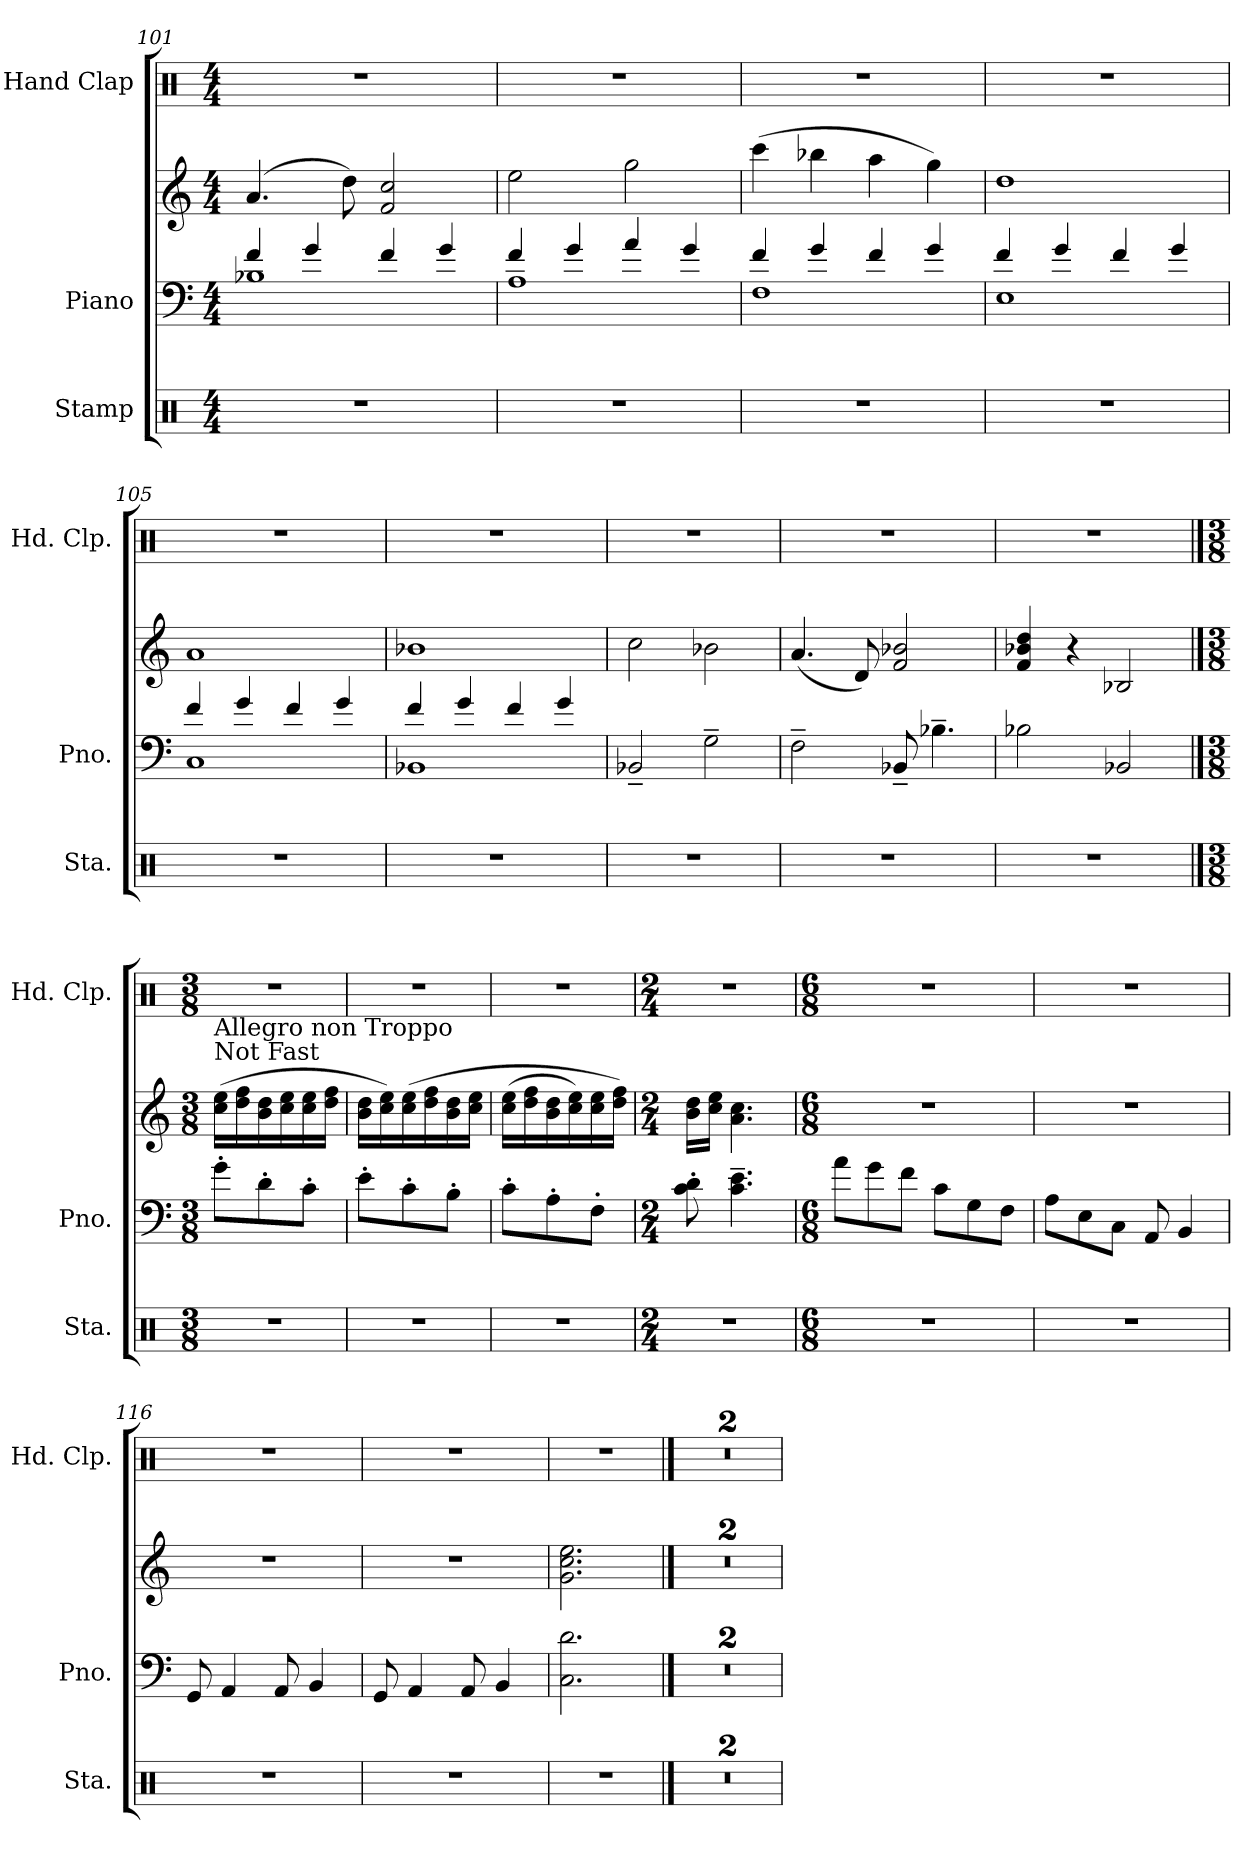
**kern	**kern	**kern	**kern
*part3	*part2	*part2	*part1
*staff4	*staff3	*staff2	*staff1
*I"Stamp	*I"Piano	*	*I"Hand Clap
*I'Sta.	*I'Pno.	*	*I'Hd. Clp.
*clefX	*clefF4	*clefG2	*clefX
*k[]	*k[]	*k[]	*k[]
*M4/4	*M4/4	*M4/4	*M4/4
=101	=101	=101	=101
*	*^	*	*
1r	4f/	1B-X	(>4.a/	1r
.	4g/	.	.	.
.	.	.	8dd\)	.
.	4f/	.	2f/ 2cc/	.
.	4g/	.	.	.
!!LO:LB:g=z
=102	=102	=102	=102	=102
1r	4f/	1A	2ee\	1r
.	4g/	.	.	.
.	4a/	.	2gg\	.
.	4g/	.	.	.
=103	=103	=103	=103	=103
1r	4f/	1F	(>4ccc\	1r
.	4g/	.	4bb-X\	.
.	4f/	.	4aa\	.
.	4g/	.	4gg\)	.
=104	=104	=104	=104	=104
1r	4f/	1E	1dd	1r
.	4g/	.	.	.
.	4f/	.	.	.
.	4g/	.	.	.
=105	=105	=105	=105	=105
1r	4f/	1C	1a	1r
.	4g/	.	.	.
.	4f/	.	.	.
.	4g/	.	.	.
=106	=106	=106	=106	=106
1r	4f/	1BB-X	1b-X	1r
.	4g/	.	.	.
.	4f/	.	.	.
.	4g/	.	.	.
*	*v	*v	*	*
=107	=107	=107	=107
1r	2BB-X~/	2cc\	1r
.	2G~\	2b-X\	.
=108	=108	=108	=108
1r	2F~\	(<4.a/	1r
.	.	8d/)	.
.	8BB-X~/	2f/ 2b-X/	.
.	4.B-X~\	.	.
=109	=109	=109	=109
1r	2B-X\	4f/ 4b-X/ 4dd/	1r
.	.	4r	.
.	2BB-X/	2B-X/	.
==110	==110	==110	==110
*M3/8	*M3/8	*M3/8	*M3/8
!	!	!LO:TX:a:t=Not  Fast	!
!	!	!LO:TX:a:t=Allegro non Troppo	!
4.r	8g'\L	(>16cc\ 16ee\LL	4.r
.	.	16dd\ 16ff\	.
.	8d'\	16b\ 16dd\	.
.	.	16cc\ 16ee\	.
.	8c'\J	16cc\ 16ee\	.
.	.	16dd\ 16ff\JJ	.
=111	=111	=111	=111
4.r	8e'\L	16b\ 16dd\LL	4.r
.	.	16cc\ 16ee\)	.
.	8c'\	(>16cc\ 16ee\	.
.	.	16dd\ 16ff\	.
.	8B'\J	16b\ 16dd\	.
.	.	16cc\ 16ee\JJ	.
=112	=112	=112	=112
4.r	8c'\L	(>16cc\ 16ee\LL	4.r
.	.	16dd\ 16ff\	.
.	8A'\	16b\ 16dd\	.
.	.	16cc\ 16ee\)	.
.	8F'\J	16cc\ 16ee\	.
.	.	16dd\ 16ff\JJ)	.
=113	=113	=113	=113
*M2/4	*M2/4	*M2/4	*M2/4
2r	8c\' 8d\'	16b\ 16dd\LL	2r
.	.	16cc\ 16ee\JJ	.
.	4.c\~ 4.e\~	4.a\ 4.cc\	.
!!LO:LB:g=z
=114	=114	=114	=114
*M6/8	*M6/8	*M6/8	*M6/8
2.r	8a\L	2.r	2.r
.	8g\	.	.
.	8f\J	.	.
.	8c\L	.	.
.	8G\	.	.
.	8F\J	.	.
=115	=115	=115	=115
2.r	8A\L	2.r	2.r
.	8E\	.	.
.	8C\J	.	.
.	8AA/	.	.
.	4BB/	.	.
=116	=116	=116	=116
2.r	8GG/	2.r	2.r
.	4AA/	.	.
.	8AA/	.	.
.	4BB/	.	.
=117	=117	=117	=117
2.r	8GG/	2.r	2.r
.	4AA/	.	.
.	8AA/	.	.
.	4BB/	.	.
=118	=118	=118	=118
2.r	2.C\ 2.d\	2.g\ 2.cc\ 2.ee\	2.r
==119	==119	==119	==119
2.r	2.r	2.r	2.r
=120	=120	=120	=120
2.r	2.r	2.r	2.r
=	=	=	=
*-	*-	*-	*-
